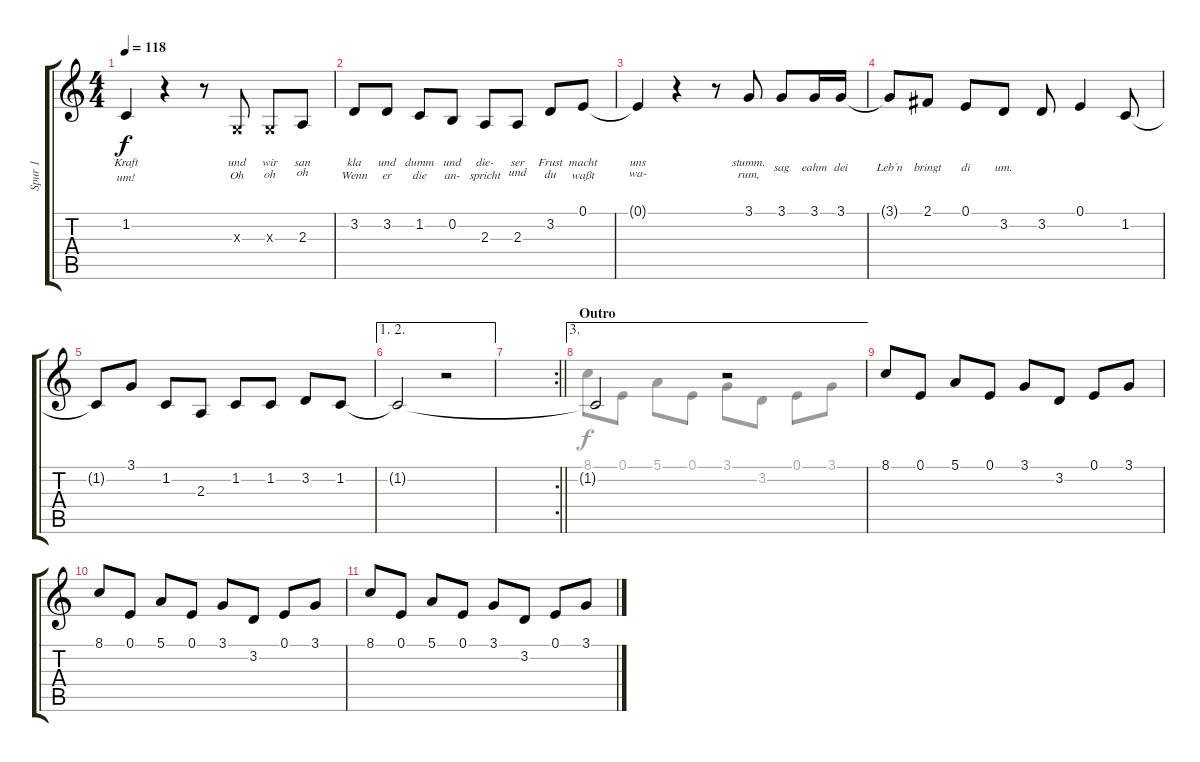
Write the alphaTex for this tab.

\track ("Spur 1" "Spur 1") {instrument stringensemble1}
\staff {score tabs}
\tuning (E4 B3 G3 D3 A2 E2) {hide}
\voice
\ts (4 4)
\tempo 118
\clef g2
\ks c
1.2{t}.4{lyrics (0 "Kraft") lyrics (1 "um!") lyrics (2 "") lyrics (3 "") lyrics (4 "") dy f} r.4 r.8 0.3{x}.8{lyrics (0 "und") lyrics (1 "Oh") lyrics (2 "") lyrics (3 "") lyrics (4 "")} 0.3{x}.8{lyrics (0 "wir") lyrics (1 "oh") lyrics (2 "") lyrics (3 "") lyrics (4 "")} 2.3.8{lyrics (0 "san") lyrics (1 "oh") lyrics (2 "") lyrics (3 "") lyrics (4 "")} |
3.2.8{lyrics (0 "kla") lyrics (1 "Wenn") lyrics (2 "") lyrics (3 "") lyrics (4 "")} 3.2.8{lyrics (0 "und") lyrics (1 "er") lyrics (2 "") lyrics (3 "") lyrics (4 "")} 1.2.8{lyrics (0 "dumm") lyrics (1 "die") lyrics (2 "") lyrics (3 "") lyrics (4 "")} 0.2.8{lyrics (0 "und") lyrics (1 "an-") lyrics (2 "") lyrics (3 "") lyrics (4 "")} 2.3.8{lyrics (0 "die-") lyrics (1 "spricht") lyrics (2 "") lyrics (3 "") lyrics (4 "")} 2.3.8{lyrics (0 "ser") lyrics (1 "und") lyrics (2 "") lyrics (3 "") lyrics (4 "")} 3.2.8{lyrics (0 "Frust") lyrics (1 "du") lyrics (2 "") lyrics (3 "") lyrics (4 "")} 0.1.8{lyrics (0 "macht") lyrics (1 "waßt") lyrics (2 "") lyrics (3 "") lyrics (4 "")} |
0.1{t}.4{lyrics (0 "uns") lyrics (1 "wa-") lyrics (2 "") lyrics (3 "") lyrics (4 "")} r.4 r.8 3.1.8{lyrics (0 "stumm.") lyrics (1 "rum,") lyrics (2 "") lyrics (3 "") lyrics (4 "")} 3.1.8{lyrics (0 "") lyrics (1 "sag") lyrics (2 "") lyrics (3 "") lyrics (4 "")} 3.1.16{lyrics (0 "") lyrics (1 "eahm") lyrics (2 "") lyrics (3 "") lyrics (4 "")} 3.1.16{lyrics (0 "") lyrics (1 "dei") lyrics (2 "") lyrics (3 "") lyrics (4 "")} |
3.1{t}.8{lyrics (0 "") lyrics (1 "Leb´n") lyrics (2 "") lyrics (3 "") lyrics (4 "")} 2.1.8{lyrics (0 "") lyrics (1 "bringt") lyrics (2 "") lyrics (3 "") lyrics (4 "")} 0.1.8{lyrics (0 "") lyrics (1 "di") lyrics (2 "") lyrics (3 "") lyrics (4 "")} 3.2.8{lyrics (0 "") lyrics (1 "um.") lyrics (2 "") lyrics (3 "") lyrics (4 "")} 3.2.8 0.1.4 1.2.8 |
1.2{t}.8 3.1.8 1.2.8 2.3.8 1.2.8 1.2.8 3.2.8 1.2.8 |
\ae (1 2)
1.2{t}.2 r.2 |
\rc 2
\barLineRight lightlight
|
\ae 3
\section ("" "Outro")
1.2{t}.2 r.2 |
8.1.8 0.1.8 5.1.8 0.1.8 3.1.8 3.2.8 0.1.8 3.1.8 |
8.1.8 0.1.8 5.1.8 0.1.8 3.1.8 3.2.8 0.1.8 3.1.8 |
8.1.8 0.1.8 5.1.8 0.1.8 3.1.8 3.2.8 0.1.8 3.1.8
\voice
\clef g2
\ottava regular
\simile none
\ks c
|
|
|
|
|
|
\barLineRight lightlight
|
8.1.8 0.1.8 5.1.8 0.1.8 3.1.8 3.2.8 0.1.8 3.1.8 |
|
|
